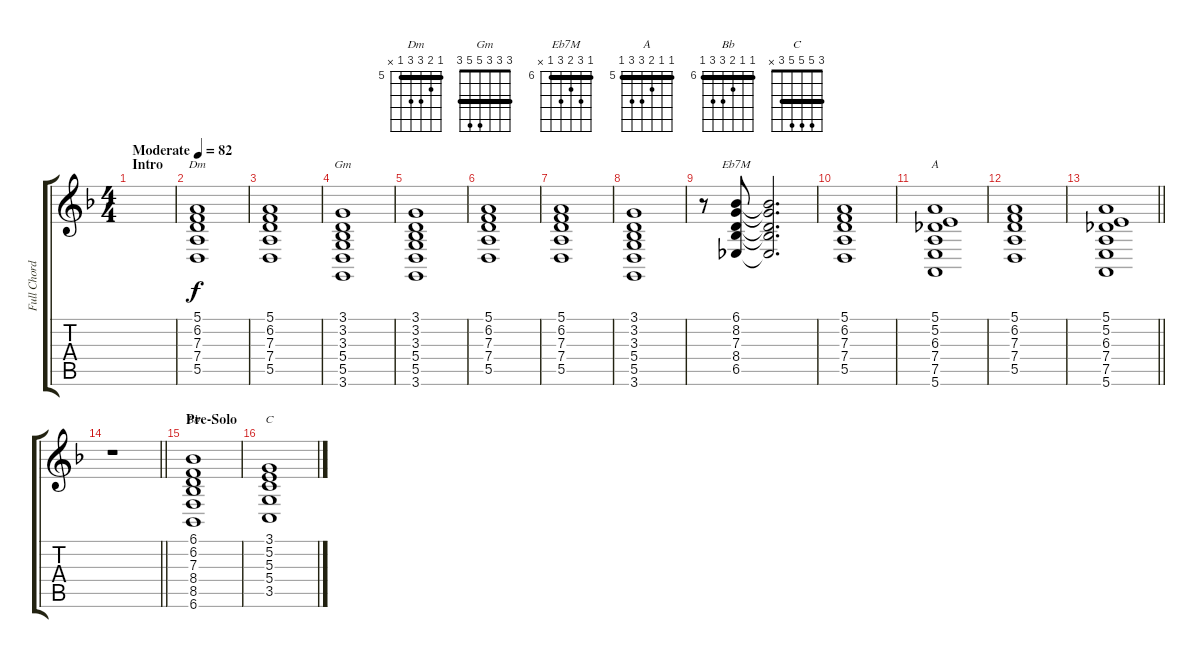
\track ("Full Chords" "Full Chord") {instrument stringensemble1}
\staff {score tabs}
\tuning (E4 B3 G3 D3 A2 E2) {hide}
\chord ("Dm" 5 6 7 7 5 x) {firstfret 5 barre 5}
\chord ("Gm" 3 3 3 5 5 3) {barre 3}
\chord ("Eb7M" 6 8 7 8 6 x) {firstfret 6 barre 6}
\chord ("A" 5 5 6 7 7 5) {firstfret 5 barre 5}
\chord ("Bb" 6 6 7 8 8 6) {firstfret 6 barre 6}
\chord ("C" 3 5 5 5 3 x) {barre 3}
\ts (4 4)
\section ("" "Intro")
\tempo (82 "Moderate")
\clef g2
\ks dminor
|
(5.1 6.2 7.3 7.4 5.5).1{ch "Dm"} |
(5.1 6.2 7.3 7.4 5.5).1 |
(3.1 3.2 3.3 5.4 5.5 3.6).1{ch "Gm"} |
(3.1 3.2 3.3 5.4 5.5 3.6).1 |
(5.1 6.2 7.3 7.4 5.5).1 |
(5.1 6.2 7.3 7.4 5.5).1 |
(3.1 3.2 3.3 5.4 5.5 3.6).1 |
r.8 (6.1 8.2 7.3 8.4 6.5).8{ch "Eb7M"} (6.1{t} 8.2{t} 7.3{t} 8.4{t} 6.5{t}).2{d} |
(5.1 6.2 7.3 7.4 5.5).1 |
(5.1 5.2 6.3 7.4 7.5 5.6).1{ch "A"} |
(5.1 6.2 7.3 7.4 5.5).1 |
\barLineRight lightlight
(5.1 5.2 6.3 7.4 7.5 5.6).1 |
\barLineRight lightlight
r.1{volume 0} |
\section ("" "Pre-Solo")
(6.1 6.2 7.3 8.4 8.5 6.6).1{ch "Bb" volume 9} |
(3.1 5.2 5.3 5.4 3.5).1{ch "C"}
